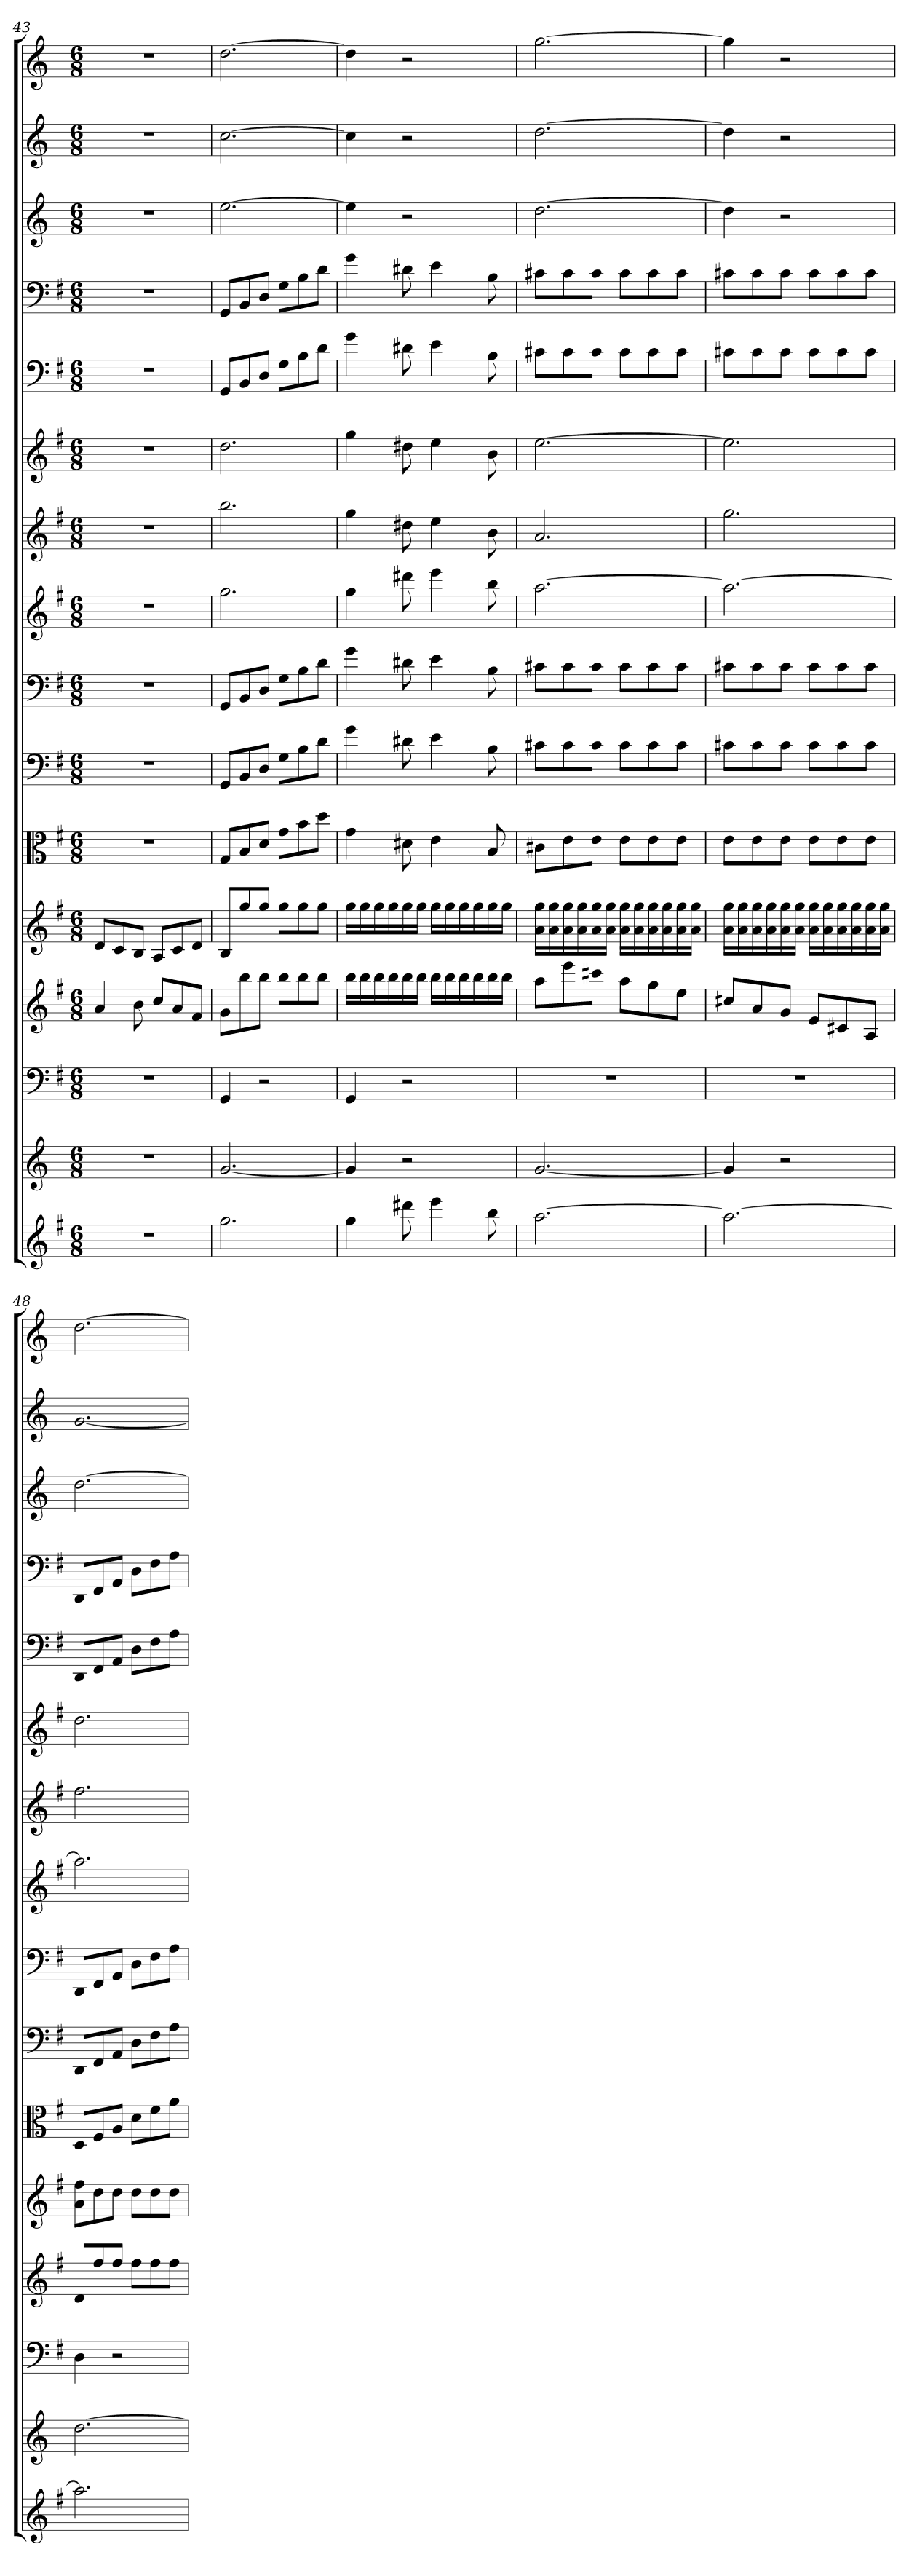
**kern	**kern	**kern	**kern	**kern	**kern	**kern	**kern	**kern	**kern	**kern	**kern	**kern	**kern	**kern	**kern
*part16	*part15	*part14	*part13	*part12	*part11	*part10	*part9	*part8	*part7	*part6	*part5	*part4	*part3	*part2	*part1
*staff16	*staff15	*staff14	*staff13	*staff12	*staff11	*staff10	*staff9	*staff8	*staff7	*staff6	*staff5	*staff4	*staff3	*staff2	*staff1
*	*	*clefF4	*	*	*clefC3	*clefF4	*clefF4	*	*	*	*clefF4	*clefF4	*	*	*
*k[f#]	*k[]	*k[f#]	*k[f#]	*k[f#]	*k[f#]	*k[f#]	*k[f#]	*k[f#]	*k[f#]	*k[f#]	*k[f#]	*k[f#]	*k[]	*k[]	*k[]
*M6/8	*M6/8	*M6/8	*M6/8	*M6/8	*M6/8	*M6/8	*M6/8	*M6/8	*M6/8	*M6/8	*M6/8	*M6/8	*M6/8	*M6/8	*M6/8
=43	=43	=43	=43	=43	=43	=43	=43	=43	=43	=43	=43	=43	=43	=43	=43
2.r	2.r	2.r	4a	8dL	2.r	2.r	2.r	2.r	2.r	2.r	2.r	2.r	2.r	2.r	2.r
.	.	.	.	8c	.	.	.	.	.	.	.	.	.	.	.
.	.	.	8b	8BJ	.	.	.	.	.	.	.	.	.	.	.
.	.	.	8ccL	8AL	.	.	.	.	.	.	.	.	.	.	.
.	.	.	8a	8c	.	.	.	.	.	.	.	.	.	.	.
.	.	.	8f#J	8dJ	.	.	.	.	.	.	.	.	.	.	.
=44	=44	=44	=44	=44	=44	=44	=44	=44	=44	=44	=44	=44	=44	=44	=44
2.gg	[2.g	4GG	8gL	8BL	8G/L	8GG/L	8GG/L	2.gg	2.bb	2.dd	8GG/L	8GG/L	[2.ee	[2.cc	[2.dd
.	.	.	8bb	8gg	8B/	8BB/	8BB/	.	.	.	8BB/	8BB/	.	.	.
.	.	2r	8bbJ	8ggJ	8d/J	8D/J	8D/J	.	.	.	8D/J	8D/J	.	.	.
.	.	.	8bbL	8ggL	8g\L	8G\L	8G\L	.	.	.	8G\L	8G\L	.	.	.
.	.	.	8bb	8gg	8b\	8B\	8B\	.	.	.	8B\	8B\	.	.	.
.	.	.	8bbJ	8ggJ	8dd\J	8d\J	8d\J	.	.	.	8d\J	8d\J	.	.	.
=45	=45	=45	=45	=45	=45	=45	=45	=45	=45	=45	=45	=45	=45	=45	=45
4gg	4g]	4GG	16bbLL	16ggLL	4g	4g	4g	4gg	4gg	4gg	4g	4g	4ee]	4cc]	4dd]
.	.	.	16bb	16gg	.	.	.	.	.	.	.	.	.	.	.
.	.	.	16bb	16gg	.	.	.	.	.	.	.	.	.	.	.
.	.	.	16bb	16gg	.	.	.	.	.	.	.	.	.	.	.
8ddd#X	2r	2r	16bb	16gg	8d#X	8d#X	8d#X	8ddd#X	8dd#X	8dd#X	8d#X	8d#X	2r	2r	2r
.	.	.	16bbJJ	16ggJJ	.	.	.	.	.	.	.	.	.	.	.
4eee	.	.	16bbLL	16ggLL	4e	4e	4e	4eee	4ee	4ee	4e	4e	.	.	.
.	.	.	16bb	16gg	.	.	.	.	.	.	.	.	.	.	.
.	.	.	16bb	16gg	.	.	.	.	.	.	.	.	.	.	.
.	.	.	16bb	16gg	.	.	.	.	.	.	.	.	.	.	.
8bb	.	.	16bb	16gg	8B	8B	8B	8bb	8b	8b	8B	8B	.	.	.
.	.	.	16bbJJ	16ggJJ	.	.	.	.	.	.	.	.	.	.	.
=46	=46	=46	=46	=46	=46	=46	=46	=46	=46	=46	=46	=46	=46	=46	=46
[2.aa	[2.g	2.r	8aaL	16a 16ggLL	8c#X\L	8c#X\L	8c#X\L	[2.aa	2.a	[2.ee	8c#X\L	8c#X\L	[2.dd	[2.dd	[2.gg
.	.	.	.	16a 16gg	.	.	.	.	.	.	.	.	.	.	.
.	.	.	8eee	16a 16gg	8e\	8c#\	8c#\	.	.	.	8c#\	8c#\	.	.	.
.	.	.	.	16a 16gg	.	.	.	.	.	.	.	.	.	.	.
.	.	.	8ccc#XJ	16a 16gg	8e\J	8c#\J	8c#\J	.	.	.	8c#\J	8c#\J	.	.	.
.	.	.	.	16a 16ggJJ	.	.	.	.	.	.	.	.	.	.	.
.	.	.	8aaL	16a 16ggLL	8e\L	8c#\L	8c#\L	.	.	.	8c#\L	8c#\L	.	.	.
.	.	.	.	16a 16gg	.	.	.	.	.	.	.	.	.	.	.
.	.	.	8gg	16a 16gg	8e\	8c#\	8c#\	.	.	.	8c#\	8c#\	.	.	.
.	.	.	.	16a 16gg	.	.	.	.	.	.	.	.	.	.	.
.	.	.	8eeJ	16a 16gg	8e\J	8c#\J	8c#\J	.	.	.	8c#\J	8c#\J	.	.	.
.	.	.	.	16a 16ggJJ	.	.	.	.	.	.	.	.	.	.	.
=47	=47	=47	=47	=47	=47	=47	=47	=47	=47	=47	=47	=47	=47	=47	=47
2.aa_	4g]	2.r	8cc#XL	16a 16ggLL	8e\L	8c#X\L	8c#X\L	2.aa_	2.gg	2.ee]	8c#X\L	8c#X\L	4dd]	4dd]	4gg]
.	.	.	.	16a 16gg	.	.	.	.	.	.	.	.	.	.	.
.	.	.	8a	16a 16gg	8e\	8c#\	8c#\	.	.	.	8c#\	8c#\	.	.	.
.	.	.	.	16a 16gg	.	.	.	.	.	.	.	.	.	.	.
.	2r	.	8gJ	16a 16gg	8e\J	8c#\J	8c#\J	.	.	.	8c#\J	8c#\J	2r	2r	2r
.	.	.	.	16a 16ggJJ	.	.	.	.	.	.	.	.	.	.	.
.	.	.	8eL	16a 16ggLL	8e\L	8c#\L	8c#\L	.	.	.	8c#\L	8c#\L	.	.	.
.	.	.	.	16a 16gg	.	.	.	.	.	.	.	.	.	.	.
.	.	.	8c#X	16a 16gg	8e\	8c#\	8c#\	.	.	.	8c#\	8c#\	.	.	.
.	.	.	.	16a 16gg	.	.	.	.	.	.	.	.	.	.	.
.	.	.	8AJ	16a 16gg	8e\J	8c#\J	8c#\J	.	.	.	8c#\J	8c#\J	.	.	.
.	.	.	.	16a 16ggJJ	.	.	.	.	.	.	.	.	.	.	.
=48	=48	=48	=48	=48	=48	=48	=48	=48	=48	=48	=48	=48	=48	=48	=48
2.aa]	[2.dd	4D	8dL	8a 8ff#L	8D/L	8DD/L	8DD/L	2.aa]	2.ff#	2.dd	8DD/L	8DD/L	[2.dd	[2.g	[2.dd
.	.	.	8ff#	8dd	8F#/	8FF#/	8FF#/	.	.	.	8FF#/	8FF#/	.	.	.
.	.	2r	8ff#J	8ddJ	8A/J	8AA/J	8AA/J	.	.	.	8AA/J	8AA/J	.	.	.
.	.	.	8ff#L	8ddL	8d\L	8D\L	8D\L	.	.	.	8D\L	8D\L	.	.	.
.	.	.	8ff#	8dd	8f#\	8F#\	8F#\	.	.	.	8F#\	8F#\	.	.	.
.	.	.	8ff#J	8ddJ	8a\J	8A\J	8A\J	.	.	.	8A\J	8A\J	.	.	.
=	=	=	=	=	=	=	=	=	=	=	=	=	=	=	=
*-	*-	*-	*-	*-	*-	*-	*-	*-	*-	*-	*-	*-	*-	*-	*-
